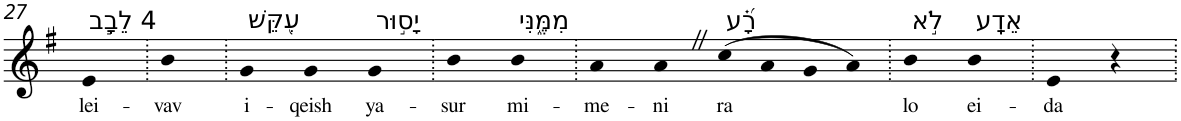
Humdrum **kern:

**kern	**text
*part1	*part1
*staff1	*staff1
*I"Piano	*
*I'Pno	*
!!LO:PB:g=z
*clefG2	*
*k[f#]	*
*G:	*
=27	=27
!LO:TX:a:t=4 לֵבָ֣ב	!
!	!LO:LY:b
4e	lei-
=28.	=28.
!	!LO:LY:b
4b	-vav
=29.	=29.
!LO:TX:a:t=עִ֭קֵּשׁ	!
!	!LO:LY:b
4g	i-
!	!LO:LY:b
4g	-qeish
!LO:TX:a:t=יָס֣וּר	!
!	!LO:LY:b
4g	ya-
=30.	=30.
!	!LO:LY:b
4b	-sur
!LO:TX:a:t=מִמֶּ֑נִּי	!
!	!LO:LY:b
4b	mi-
=31.	=31.
!	!LO:LY:b
4a	-me-
!	!LO:LY:b
4aZ	-ni
!LO:TX:a:t=רָ֝֗ע	!
!	!LO:LY:b
(>8cc	ra
8a	.
8g	.
8a)	.
=32.	=32.
!LO:TX:a:t=לֹ֣א	!
!	!LO:LY:b
4b	lo
!LO:TX:a:t=אֵדָֽע	!
!	!LO:LY:b
4b	ei-
=33.	=33.
!	!LO:LY:b
4e	-da
4r	.
=.	=.
*-	*-
